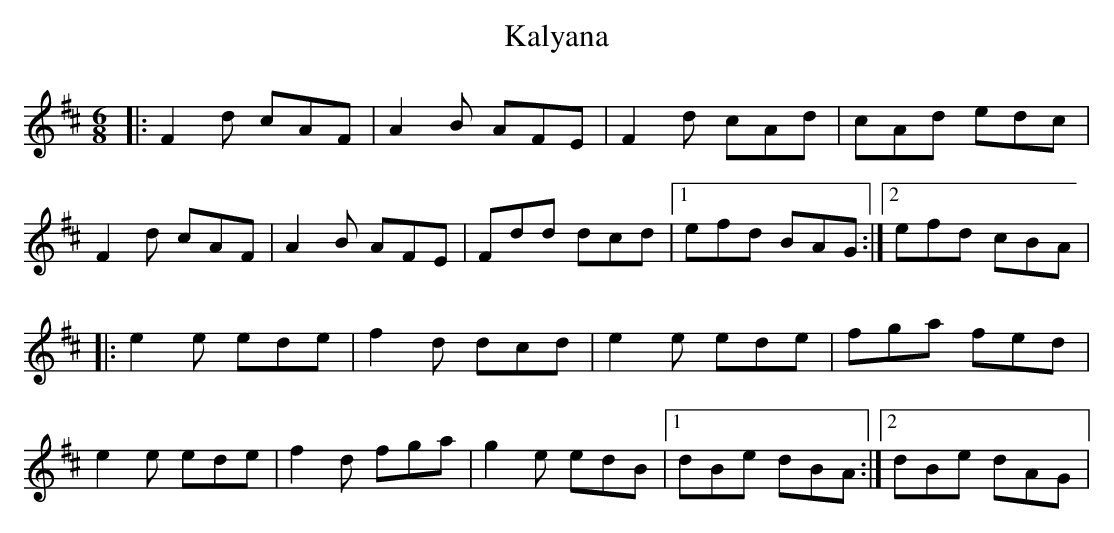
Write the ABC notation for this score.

X:1
T:Kalyana
M:6/8
K:D
|: F2d cAF | A2B AFE | F2d cAd | cAd edc |
F2d cAF | A2B AFE | Fdd dcd |1 efd BAG :|2 efd cBA |
|: e2e ede | f2d dcd | e2e ede | fga fed |
e2e ede | f2d fga | g2e edB |1 dBe dBA :|2 dBe dAG |
